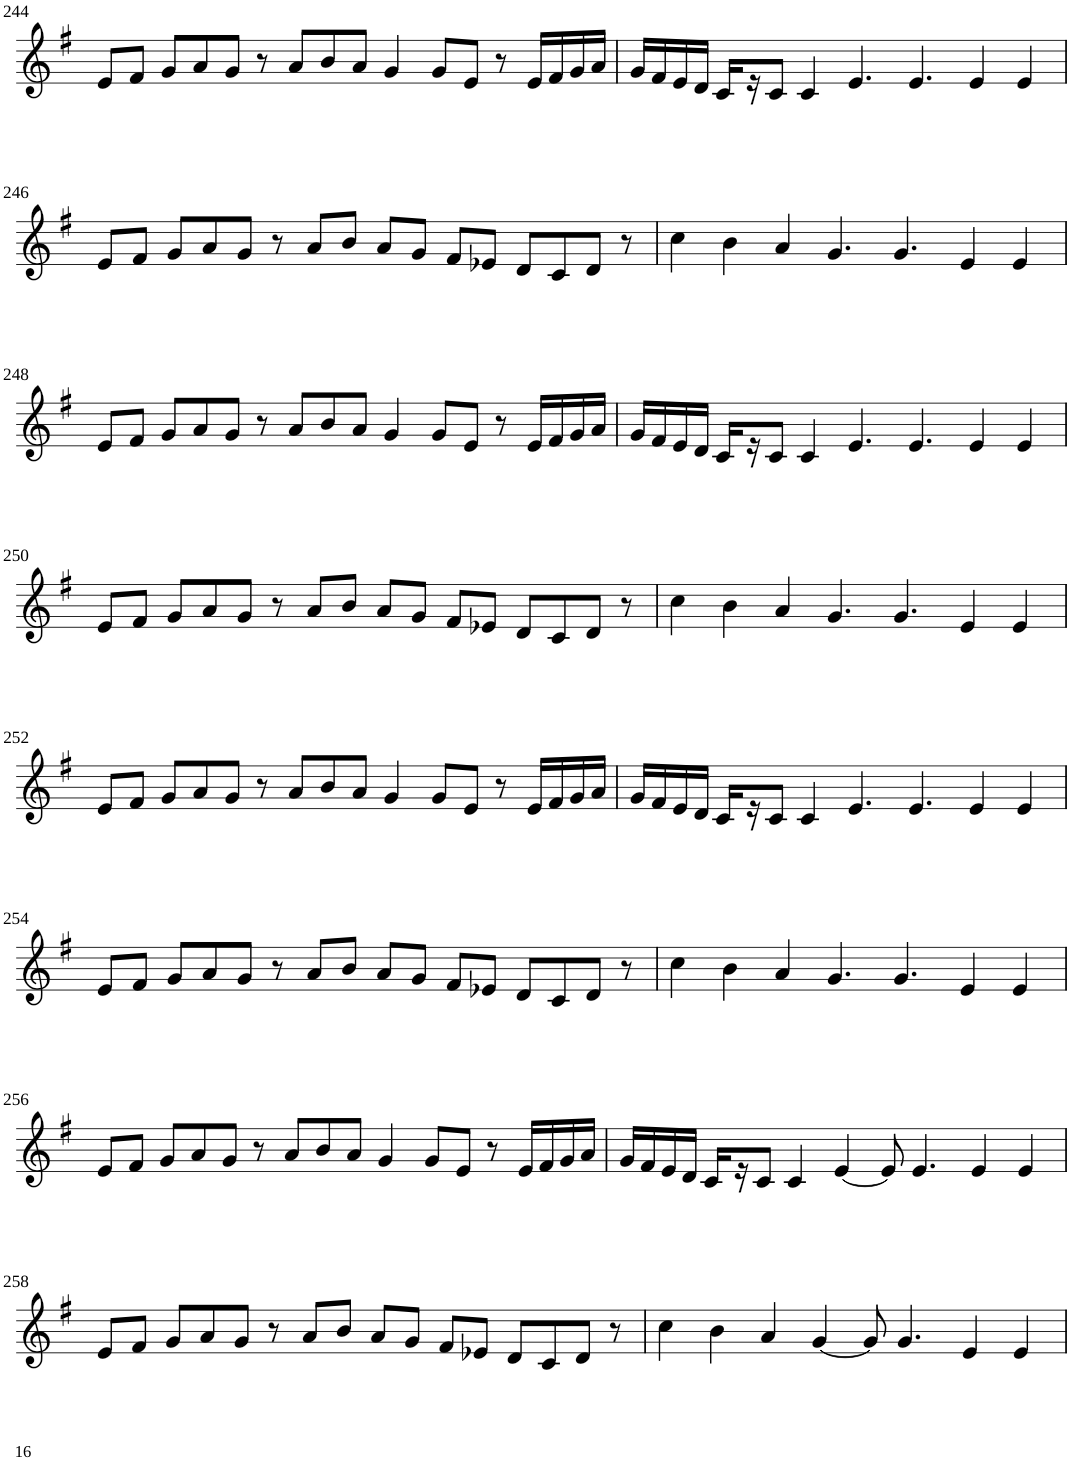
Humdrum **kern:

**kern
*part1
*staff1
*I"Violin
!!LO:PB:g=z
*clefG2
*k[f#]
*G:
*M8/4
=244
8e/L
8f#/J
8g/L
8a/
8g/J
8r
8a/L
8b/
8a/J
4g/
8g/L
8e/J
8r
16e/LL
16f#/
16g/
16a/JJ
=245
16g/LL
16f#/
16e/
16d/JJ
16c/LL
16r
8c/J
4c/
4.e/
4.e/
4e/
4e/
!!LO:LB:g=z
=246
8e/L
8f#/J
8g/L
8a/
8g/J
8r
8a/L
8b/J
8a/L
8g/J
8f#/L
8e-X/J
8d/L
8c/
8d/J
8r
=247
4cc\
4b\
4a/
4.g/
4.g/
4e/
4e/
!!LO:LB:g=z
=248
8e/L
8f#/J
8g/L
8a/
8g/J
8r
8a/L
8b/
8a/J
4g/
8g/L
8e/J
8r
16e/LL
16f#/
16g/
16a/JJ
=249
16g/LL
16f#/
16e/
16d/JJ
16c/LL
16r
8c/J
4c/
4.e/
4.e/
4e/
4e/
!!LO:LB:g=z
=250
8e/L
8f#/J
8g/L
8a/
8g/J
8r
8a/L
8b/J
8a/L
8g/J
8f#/L
8e-X/J
8d/L
8c/
8d/J
8r
=251
4cc\
4b\
4a/
4.g/
4.g/
4e/
4e/
!!LO:LB:g=z
=252
8e/L
8f#/J
8g/L
8a/
8g/J
8r
8a/L
8b/
8a/J
4g/
8g/L
8e/J
8r
16e/LL
16f#/
16g/
16a/JJ
=253
16g/LL
16f#/
16e/
16d/JJ
16c/LL
16r
8c/J
4c/
4.e/
4.e/
4e/
4e/
!!LO:LB:g=z
=254
8e/L
8f#/J
8g/L
8a/
8g/J
8r
8a/L
8b/J
8a/L
8g/J
8f#/L
8e-X/J
8d/L
8c/
8d/J
8r
=255
4cc\
4b\
4a/
4.g/
4.g/
4e/
4e/
!!LO:LB:g=z
=256
8e/L
8f#/J
8g/L
8a/
8g/J
8r
8a/L
8b/
8a/J
4g/
8g/L
8e/J
8r
16e/LL
16f#/
16g/
16a/JJ
=257
16g/LL
16f#/
16e/
16d/JJ
16c/LL
16r
8c/J
4c/
[4e/
8e/]
4.e/
4e/
4e/
!!LO:LB:g=z
=258
8e/L
8f#/J
8g/L
8a/
8g/J
8r
8a/L
8b/J
8a/L
8g/J
8f#/L
8e-X/J
8d/L
8c/
8d/J
8r
=259
4cc\
4b\
4a/
[4g/
8g/]
4.g/
4e/
4e/
=
*-
